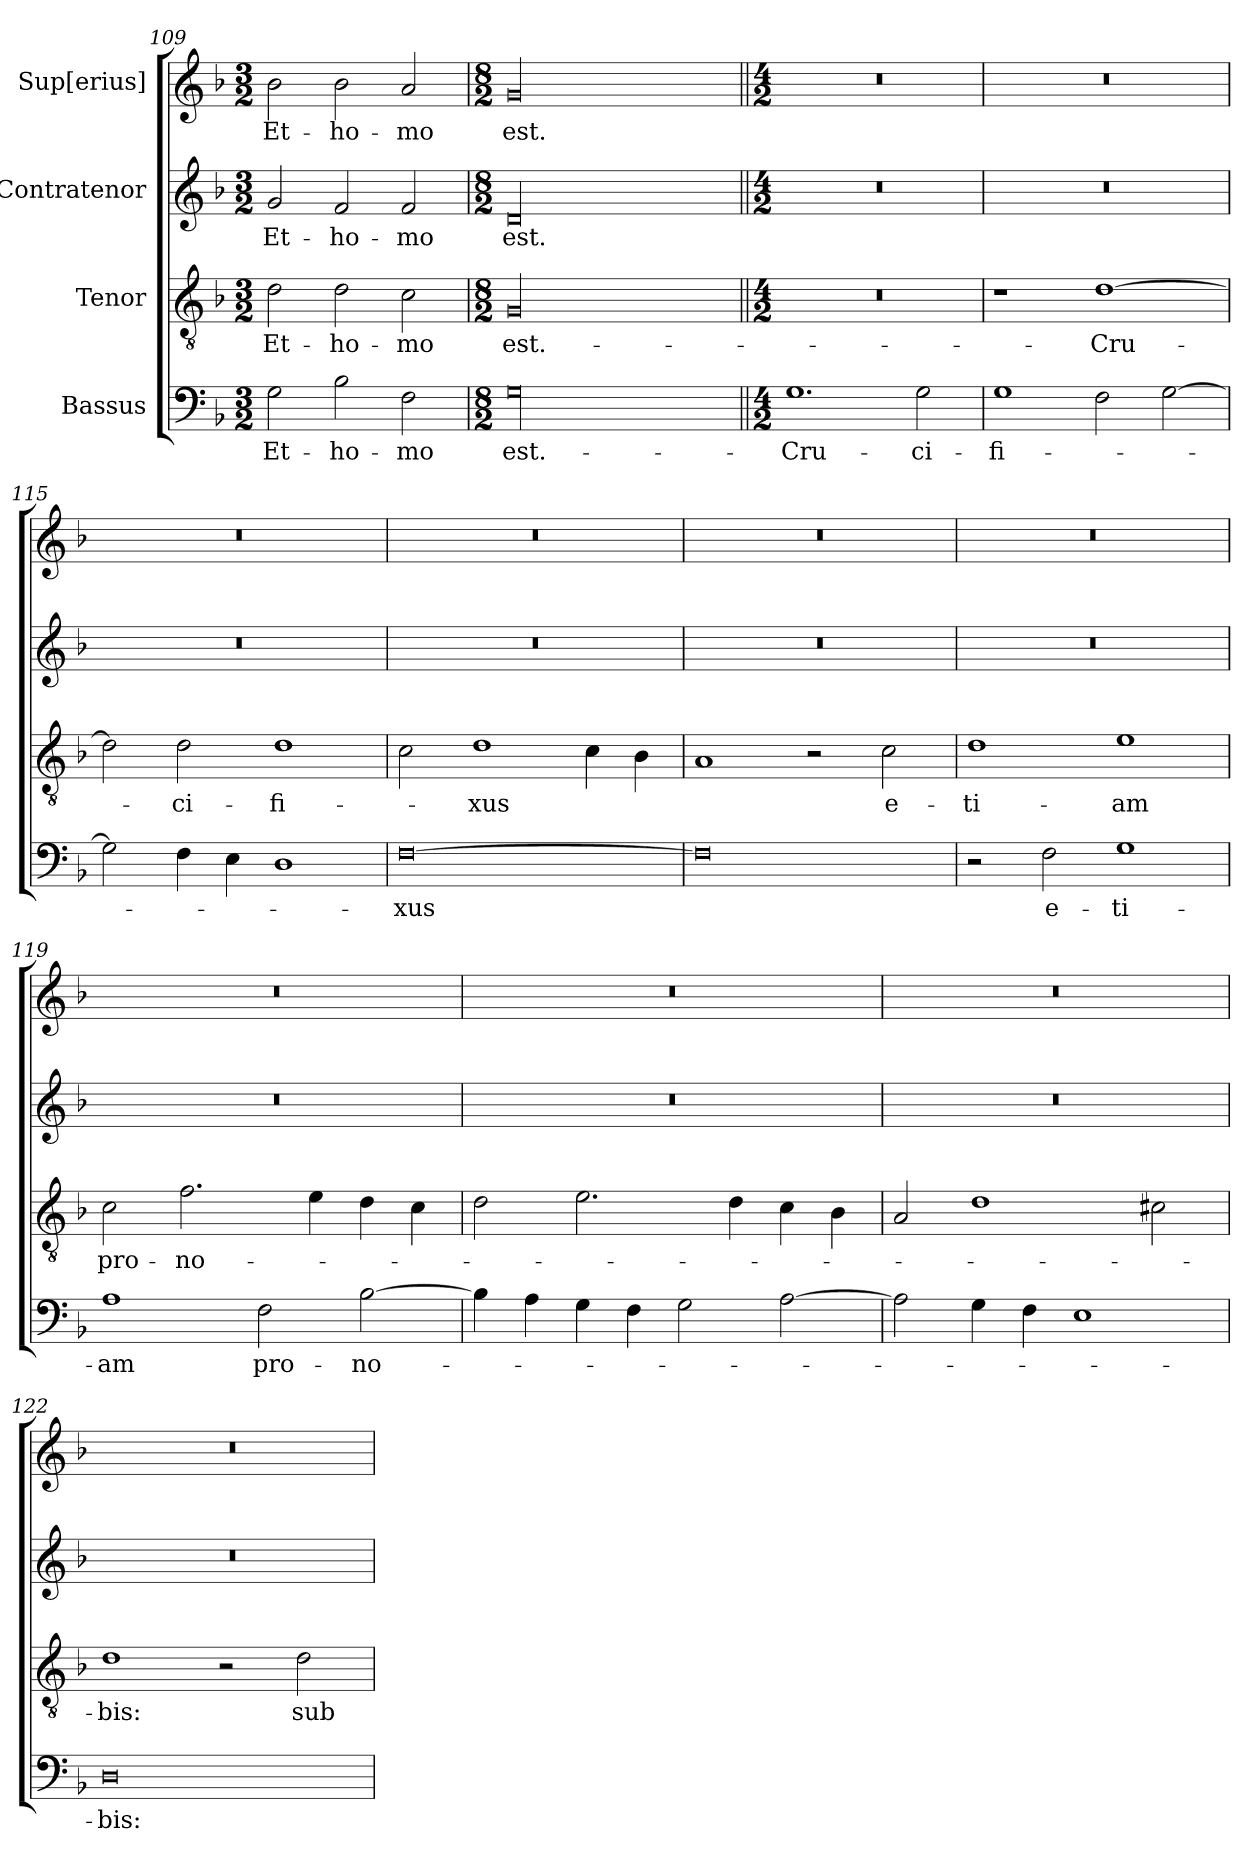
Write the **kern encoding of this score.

**kern	**text	**kern	**text	**kern	**text	**kern	**text
*part4	*part4	*part3	*part3	*part2	*part2	*part1	*part1
*staff4	*staff4	*staff3	*staff3	*staff2	*staff2	*staff1	*staff1
*I"Bassus	*	*I"Tenor	*	*I"Contratenor	*	*I"Sup[erius]	*
*clefF4	*	*clefGv2	*	*clefG2	*	*clefG2	*
*k[b-]	*	*k[b-]	*	*k[b-]	*	*k[b-]	*
*M3/2	*	*M3/2	*	*M3/2	*	*M3/2	*
=109	=109	=109	=109	=109	=109	=109	=109
2G\	Et-	2d\	Et-	2g/	Et-	2b-\	Et-
2B-\	ho-	2d\	ho-	2f/	ho-	2b-\	ho-
2F\	-mo	2c\	-mo	2f/	-mo	2a/	-mo
=112	=112	=112	=112	=112	=112	=112	=112
*M8/2	*	*M8/2	*	*M8/2	*	*M8/2	*
00G\	est.-	00G/	est.-	00d/	est.-	00g/	est.-
=113||	=113||	=113||	=113||	=113||	=113||	=113||	=113||
*M4/2	*	*M4/2	*	*M4/2	*	*M4/2	*
1.G\	Cru-	0r	.	0r	.	0r	.
2G\	-ci-	.	.	.	.	.	.
=114	=114	=114	=114	=114	=114	=114	=114
1G\	-fi-	1r	.	0r	.	0r	.
2F\	.	[1d\	Cru-	.	.	.	.
[2G\	.	.	.	.	.	.	.
=115	=115	=115	=115	=115	=115	=115	=115
2G\]	.	2d\]	.	0r	.	0r	.
4F\	.	2d\	-ci-	.	.	.	.
4E\	.	.	.	.	.	.	.
1D\	.	1d\	-fi-	.	.	.	.
=116	=116	=116	=116	=116	=116	=116	=116
[0F\	-xus	2c\	.	0r	.	0r	.
.	.	1d\	-xus	.	.	.	.
.	.	4c\	.	.	.	.	.
.	.	4B-\	.	.	.	.	.
=117	=117	=117	=117	=117	=117	=117	=117
0F\]	.	1A/	.	0r	.	0r	.
.	.	2r	.	.	.	.	.
.	.	2c\	e-	.	.	.	.
=118	=118	=118	=118	=118	=118	=118	=118
2r	.	1d\	-ti-	0r	.	0r	.
2F\	e-	.	.	.	.	.	.
1G\	-ti-	1e\	-am	.	.	.	.
=119	=119	=119	=119	=119	=119	=119	=119
1A\	-am	2c\	pro-	0r	.	0r	.
.	.	2.f\	no-	.	.	.	.
2F\	pro-	.	.	.	.	.	.
.	.	4e\	.	.	.	.	.
[2B-\	no-	4d\	.	.	.	.	.
.	.	4c\	.	.	.	.	.
=120	=120	=120	=120	=120	=120	=120	=120
4B-\]	.	2d\	.	0r	.	0r	.
4A\	.	.	.	.	.	.	.
4G\	.	2.e\	.	.	.	.	.
4F\	.	.	.	.	.	.	.
2G\	.	.	.	.	.	.	.
.	.	4d\	.	.	.	.	.
[2A\	.	4c\	.	.	.	.	.
.	.	4B-\	.	.	.	.	.
=121	=121	=121	=121	=121	=121	=121	=121
2A\]	.	2A/	.	0r	.	0r	.
4G\	.	1d\	.	.	.	.	.
4F\	.	.	.	.	.	.	.
1E\	.	.	.	.	.	.	.
.	.	2c#X\	.	.	.	.	.
=122	=122	=122	=122	=122	=122	=122	=122
0D\	-bis:	1d\	-bis:	0r	.	0r	.
.	.	2r	.	.	.	.	.
.	.	2d\	sub-	.	.	.	.
=	=	=	=	=	=	=	=
*-	*-	*-	*-	*-	*-	*-	*-
